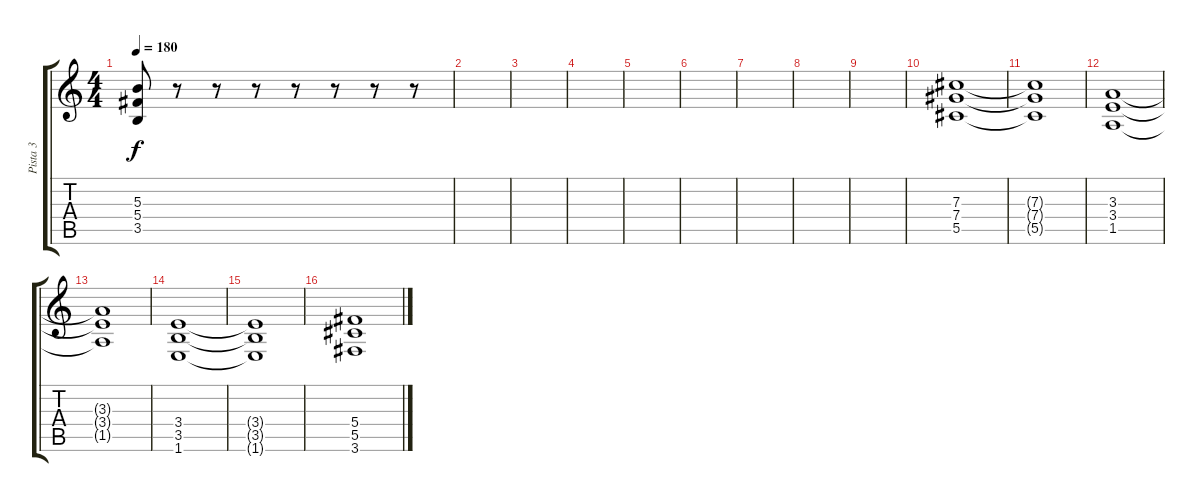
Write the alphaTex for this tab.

\track ("Pista 3" "Pista 3") {instrument distortionguitar}
\staff {score tabs}
\tuning (Eb4 Bb3 Gb3 Db3 Ab2 Eb2) {hide}
\ts (4 4)
\tempo 180
\clef g2
\ks c
(5.3 5.4 3.5).8{dy f} r.8 r.8 r.8 r.8 r.8 r.8 r.8 |
|
|
|
|
|
|
|
|
(7.3 7.4 5.5).1 |
(7.3{t} 7.4{t} 5.5{t}).1 |
(3.3 3.4 1.5).1 |
(3.3{t} 3.4{t} 1.5{t}).1 |
(3.4 3.5 1.6).1 |
(3.4{t} 3.5{t} 1.6{t}).1 |
(5.4 5.5 3.6).1
